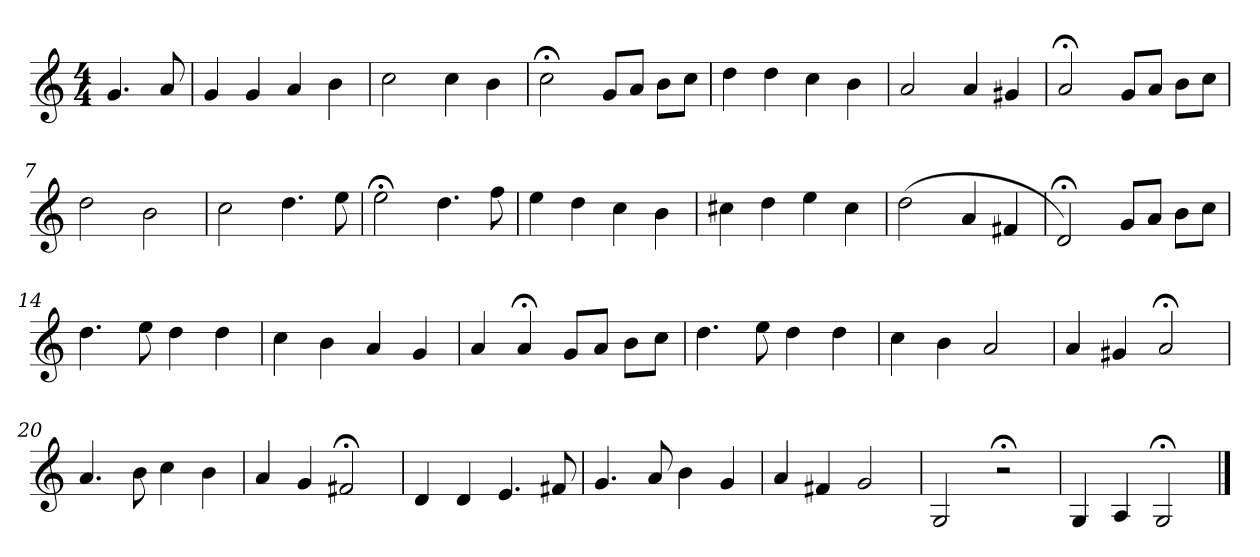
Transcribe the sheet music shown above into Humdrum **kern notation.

**kern
*part1
*staff1
*k[]
*G:mix
*M4/4
*MM120
=
4.g
8a
=1
4g
4g
4a
4b
=2
2cc
4cc
4b
=3
2cc;<;
8gL
8aJ
8bL
8ccJ
=4
4dd
4dd
4cc
4b
=5
2a
4a
4g#X
=6
2a;<
8gL
8aJ
8bL
8ccJ
=7
2dd
2b
=8
2cc
4.dd
8ee
=9
2ee;<;
4.dd
8ff
=10
4ee
4dd
4cc
4b
=11
4cc#X
4dd
4ee
4cc#
=12
(2dd
4a
4f#X
=13
2d;<)
8gL
8aJ
8bL
8ccJ
=14
4.dd
8ee
4dd
4dd
=15
4cc
4b
4a
4g
=16
4a
4a;<;
8gL
8aJ
8bL
8ccJ
=17
4.dd
8ee
4dd
4dd
=18
4cc
4b
2a
=19
4a
4g#X
2a;<
=20
4.a
8b
4cc
4b
=21
4a
4g
2f#X;<;
=22
4d
4d
4.e
8f#X
=23
4.g
8a
4b
4g
=24
4a
4f#X
2g
=25
2G
2r;<
=26
4G
4A
2G;<
==
*-
